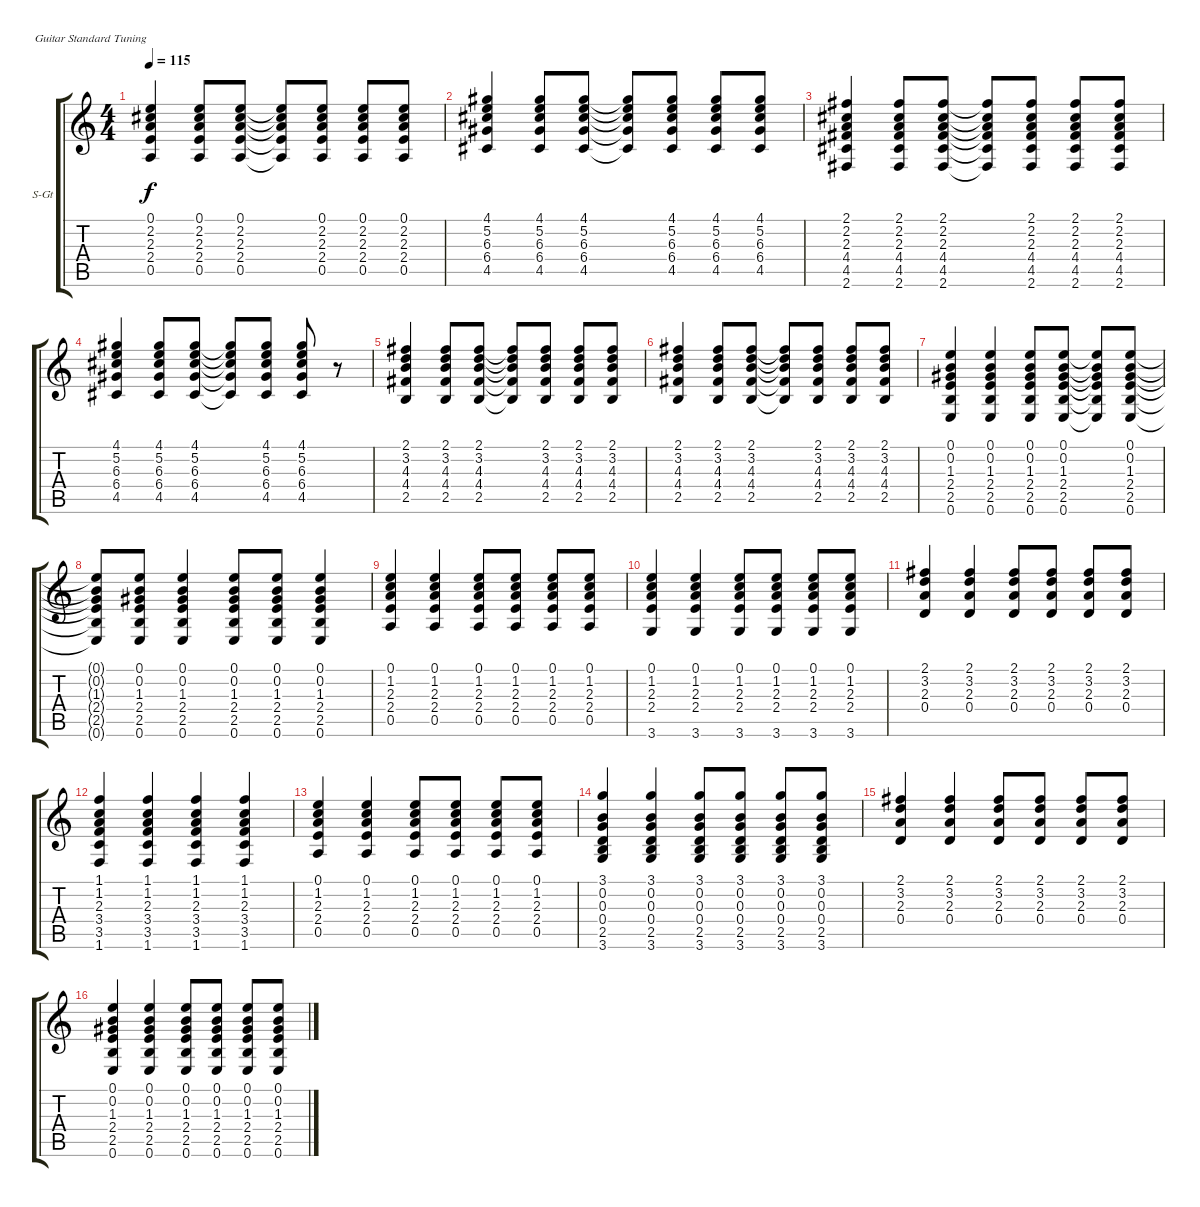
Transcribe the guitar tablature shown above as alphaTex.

\bracketExtendMode groupsimilarinstruments
\firstSystemTrackNameOrientation horizontal
\otherSystemsTrackNameOrientation horizontal
\track ("Guitar 2" "S-Gt") {instrument acousticguitarsteel}
\staff {score tabs}
\tuning (E4 B3 G3 D3 A2 E2)
\ts (4 4)
\tempo 115
\clef g2
\ks c
(0.1 2.2 2.3 2.4 0.5).4{dy f} (0.1 2.2 2.3 2.4 0.5).8 (0.1 2.2 2.3 2.4 0.5).8 (0.1{t} 2.2{t} 2.3{t} 2.4{t} 0.5{t}).8 (0.1 2.2 2.3 2.4 0.5).8 (0.1 2.2 2.3 2.4 0.5).8 (0.1 2.2 2.3 2.4 0.5).8 |
(4.1 5.2 6.3 6.4 4.5).4 (4.1 5.2 6.3 6.4 4.5).8 (4.1 5.2 6.3 6.4 4.5).8 (4.1{t} 5.2{t} 6.3{t} 6.4{t} 4.5{t}).8 (4.1 5.2 6.3 6.4 4.5).8 (4.1 5.2 6.3 6.4 4.5).8 (4.1 5.2 6.3 6.4 4.5).8 |
(2.1 2.2 2.3 4.4 4.5 2.6).4 (2.1 2.2 2.3 4.4 4.5 2.6).8 (2.1 2.2 2.3 4.4 4.5 2.6).8 (2.1{t} 2.2{t} 2.3{t} 4.4{t} 4.5{t} 2.6{t}).8 (2.1 2.2 2.3 4.4 4.5 2.6).8 (2.1 2.2 2.3 4.4 4.5 2.6).8 (2.1 2.2 2.3 4.4 4.5 2.6).8 |
(4.1 5.2 6.3 6.4 4.5).4 (4.1 5.2 6.3 6.4 4.5).8 (4.1 5.2 6.3 6.4 4.5).8 (4.1{t} 5.2{t} 6.3{t} 6.4{t} 4.5{t}).8 (4.1 5.2 6.3 6.4 4.5).8 (4.1 5.2 6.3 6.4 4.5).8 r.8 |
(2.1 3.2 4.3 4.4 2.5).4 (2.1 3.2 4.3 4.4 2.5).8 (2.1 3.2 4.3 4.4 2.5).8 (2.1{t} 3.2{t} 4.3{t} 4.4{t} 2.5{t}).8 (2.1 3.2 4.3 4.4 2.5).8 (2.1 3.2 4.3 4.4 2.5).8 (2.1 3.2 4.3 4.4 2.5).8 |
(2.1 3.2 4.3 4.4 2.5).4 (2.1 3.2 4.3 4.4 2.5).8 (2.1 3.2 4.3 4.4 2.5).8 (2.1{t} 3.2{t} 4.3{t} 4.4{t} 2.5{t}).8 (2.1 3.2 4.3 4.4 2.5).8 (2.1 3.2 4.3 4.4 2.5).8 (2.1 3.2 4.3 4.4 2.5).8 |
(0.1 0.2 1.3 2.4 2.5 0.6).4 (0.1 0.2 1.3 2.4 2.5 0.6).4 (0.1 0.2 1.3 2.4 2.5 0.6).8 (0.1 0.2 1.3 2.4 2.5 0.6).8 (0.1{t} 0.2{t} 1.3{t} 2.4{t} 2.5{t} 0.6{t}).8 (0.1 0.2 1.3 2.4 2.5 0.6).8 |
(0.1{t} 0.2{t} 1.3{t} 2.4{t} 2.5{t} 0.6{t}).8 (0.1 0.2 1.3 2.4 2.5 0.6).8 (0.1 0.2 1.3 2.4 2.5 0.6).4 (0.1 0.2 1.3 2.4 2.5 0.6).8 (0.1 0.2 1.3 2.4 2.5 0.6).8 (0.1 0.2 1.3 2.4 2.5 0.6).4 |
(0.1 1.2 2.3 2.4 0.5).4 (0.1 1.2 2.3 2.4 0.5).4 (0.1 1.2 2.3 2.4 0.5).8 (0.1 1.2 2.3 2.4 0.5).8 (0.1 1.2 2.3 2.4 0.5).8 (0.1 1.2 2.3 2.4 0.5).8 |
(0.1 1.2 2.3 2.4 3.6).4 (0.1 1.2 2.3 2.4 3.6).4 (0.1 1.2 2.3 2.4 3.6).8 (0.1 1.2 2.3 2.4 3.6).8 (0.1 1.2 2.3 2.4 3.6).8 (0.1 1.2 2.3 2.4 3.6).8 |
(2.1 3.2 2.3 0.4).4 (2.1 3.2 2.3 0.4).4 (2.1 3.2 2.3 0.4).8 (2.1 3.2 2.3 0.4).8 (2.1 3.2 2.3 0.4).8 (2.1 3.2 2.3 0.4).8 |
(1.1 1.2 2.3 3.4 3.5 1.6).4 (1.1 1.2 2.3 3.4 3.5 1.6).4 (1.1 1.2 2.3 3.4 3.5 1.6).4 (1.1 1.2 2.3 3.4 3.5 1.6).4 |
(0.1 1.2 2.3 2.4 0.5).4 (0.1 1.2 2.3 2.4 0.5).4 (0.1 1.2 2.3 2.4 0.5).8 (0.1 1.2 2.3 2.4 0.5).8 (0.1 1.2 2.3 2.4 0.5).8 (0.1 1.2 2.3 2.4 0.5).8 |
(3.1 0.2 0.3 0.4 2.5 3.6).4 (3.1 0.2 0.3 0.4 2.5 3.6).4 (3.1 0.2 0.3 0.4 2.5 3.6).8 (3.1 0.2 0.3 0.4 2.5 3.6).8 (3.1 0.2 0.3 0.4 2.5 3.6).8 (3.1 0.2 0.3 0.4 2.5 3.6).8 |
(2.1 3.2 2.3 0.4).4 (2.1 3.2 2.3 0.4).4 (2.1 3.2 2.3 0.4).8 (2.1 3.2 2.3 0.4).8 (2.1 3.2 2.3 0.4).8 (2.1 3.2 2.3 0.4).8 |
(0.1 0.2 1.3 2.4 2.5 0.6).4 (0.1 0.2 1.3 2.4 2.5 0.6).4 (0.1 0.2 1.3 2.4 2.5 0.6).8 (0.1 0.2 1.3 2.4 2.5 0.6).8 (0.1 0.2 1.3 2.4 2.5 0.6).8 (0.1 0.2 1.3 2.4 2.5 0.6).8
